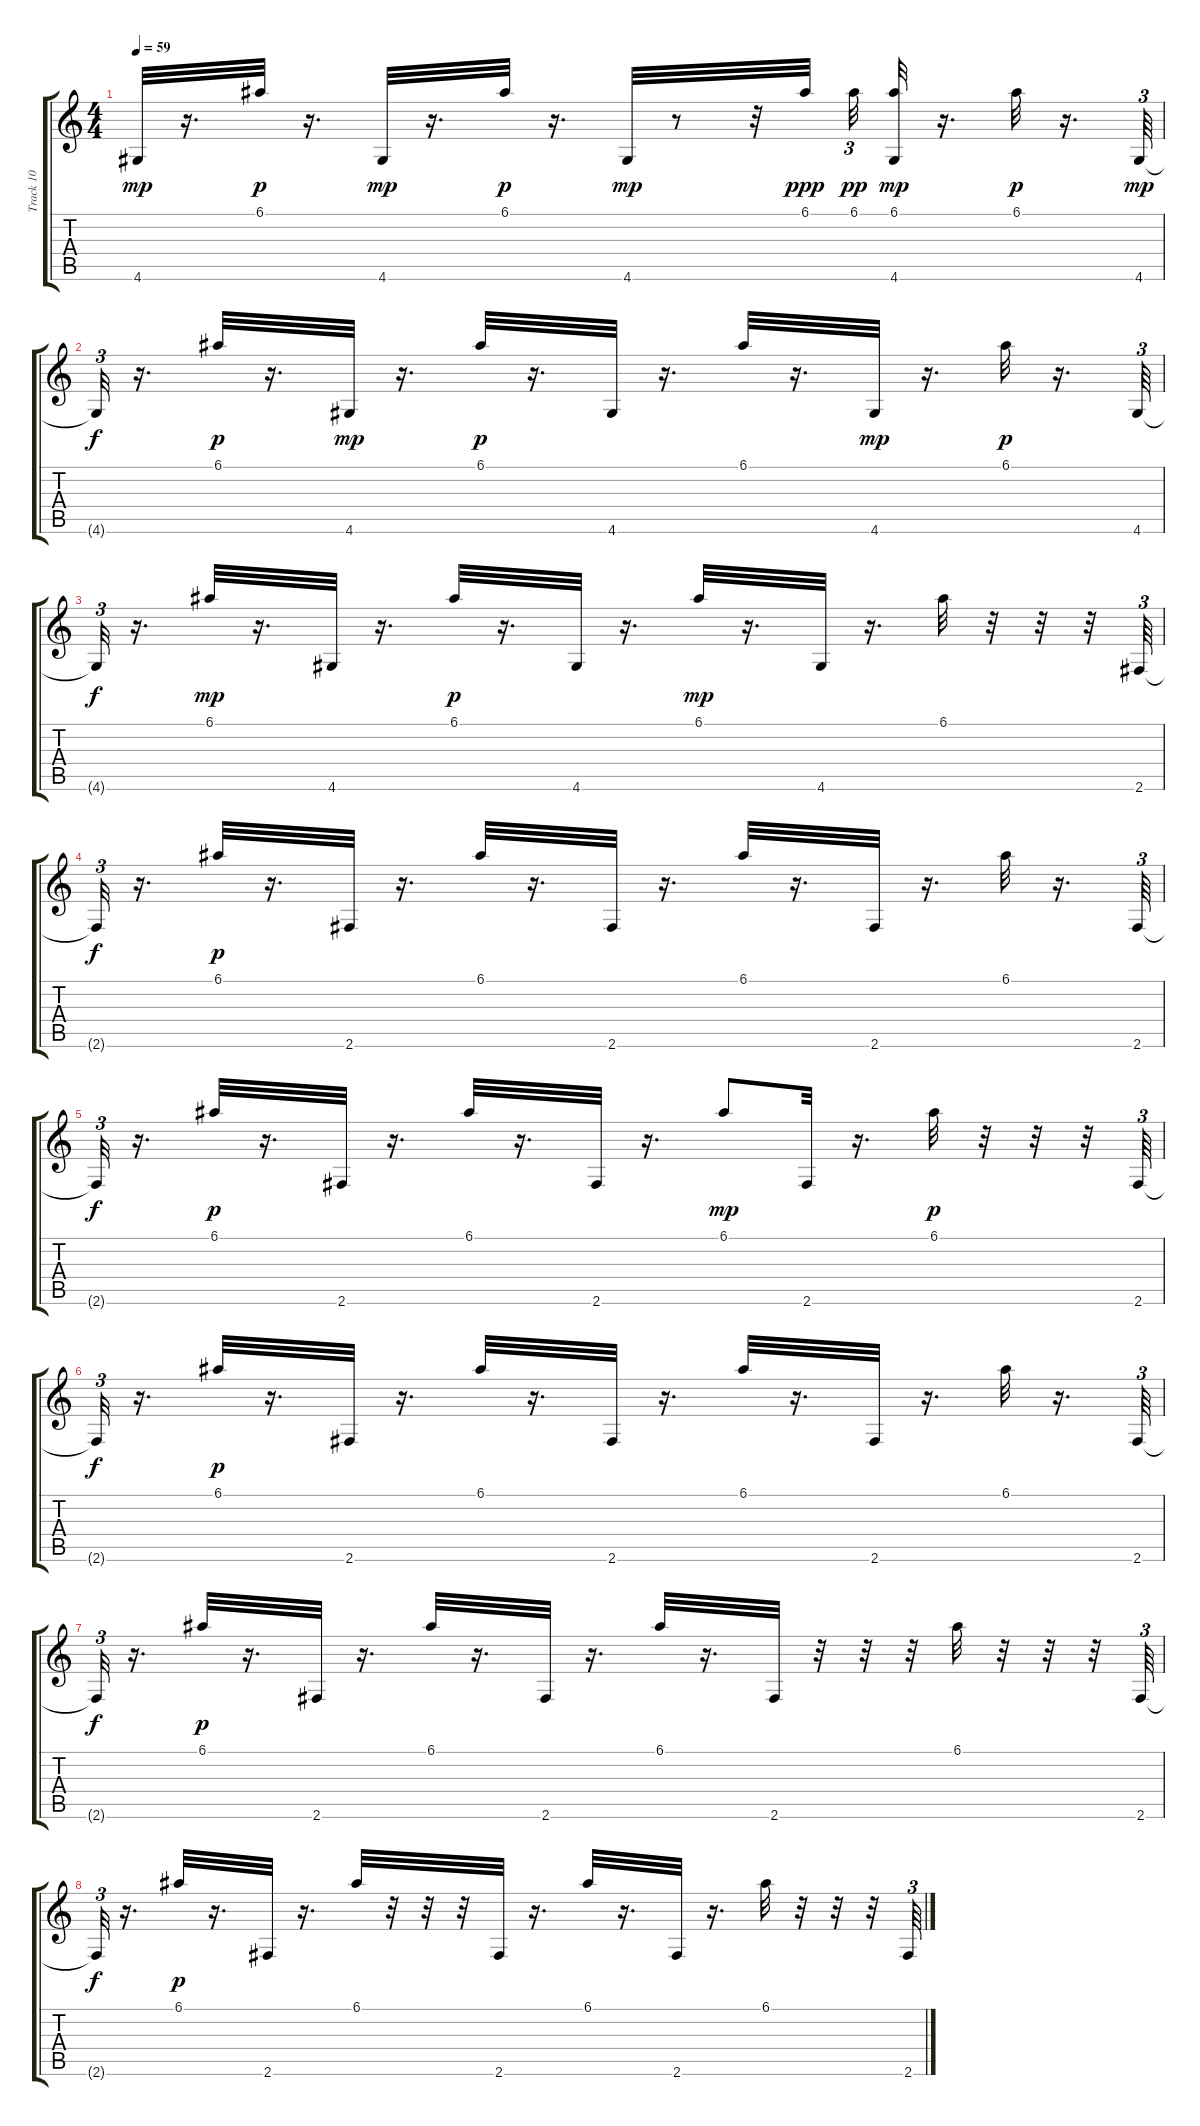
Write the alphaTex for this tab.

\track ("Track 10" "Track 10") {instrument acousticguitarsteel}
\staff {score tabs}
\tuning (E4 B3 G3 D3 A2 E2) {hide}
\ts (4 4)
\tempo 59
\clef g2
\ks c
4.6.32{dy mp} r.16{d} 6.1.32{dy p} r.16{d} 4.6.32{dy mp} r.16{d} 6.1.32{dy p} r.16{d} 4.6.32{dy mp} r.8 r.32 6.1.32{dy ppp beam splitsecondary} 6.1.32{tu (3 2) dy pp} (6.1 4.6).32{dy mp} r.16{d} 6.1.32{dy p} r.16{d} 4.6.64{tu (3 2) dy mp} |
4.6{t}.32{tu (3 2) dy f} r.16{d} 6.1.32{dy p} r.16{d} 4.6.32{dy mp} r.16{d} 6.1.32{dy p} r.16{d} 4.6.32 r.16{d} 6.1.32 r.16{d} 4.6.32{dy mp} r.16{d} 6.1.32{dy p} r.16{d} 4.6.64{tu (3 2)} |
4.6{t}.32{tu (3 2) dy f} r.16{d} 6.1.32{dy mp} r.16{d} 4.6.32 r.16{d} 6.1.32{dy p} r.16{d} 4.6.32 r.16{d} 6.1.32{dy mp} r.16{d} 4.6.32 r.16{d} 6.1.32 r.32 r.32 r.32 2.6.64{tu (3 2)} |
2.6{t}.32{tu (3 2) dy f} r.16{d} 6.1.32{dy p} r.16{d} 2.6.32 r.16{d} 6.1.32 r.16{d} 2.6.32 r.16{d} 6.1.32 r.16{d} 2.6.32 r.16{d} 6.1.32 r.16{d} 2.6.64{tu (3 2)} |
2.6{t}.32{tu (3 2) dy f} r.16{d} 6.1.32{dy p} r.16{d} 2.6.32 r.16{d} 6.1.32 r.16{d} 2.6.32 r.16{d} 6.1.8{dy mp} 2.6.32 r.16{d} 6.1.32{dy p} r.32 r.32 r.32 2.6.64{tu (3 2)} |
2.6{t}.32{tu (3 2) dy f} r.16{d} 6.1.32{dy p} r.16{d} 2.6.32 r.16{d} 6.1.32 r.16{d} 2.6.32 r.16{d} 6.1.32 r.16{d} 2.6.32 r.16{d} 6.1.32 r.16{d} 2.6.64{tu (3 2)} |
2.6{t}.32{tu (3 2) dy f} r.16{d} 6.1.32{dy p} r.16{d} 2.6.32 r.16{d} 6.1.32 r.16{d} 2.6.32 r.16{d} 6.1.32 r.16{d} 2.6.32 r.32 r.32 r.32 6.1.32 r.32 r.32 r.32 2.6.64{tu (3 2)} |
2.6{t}.32{tu (3 2) dy f} r.16{d} 6.1.32{dy p} r.16{d} 2.6.32 r.16{d} 6.1.32 r.32 r.32 r.32 2.6.32 r.16{d} 6.1.32 r.16{d} 2.6.32 r.16{d} 6.1.32 r.32 r.32 r.32 2.6.64{tu (3 2)}
